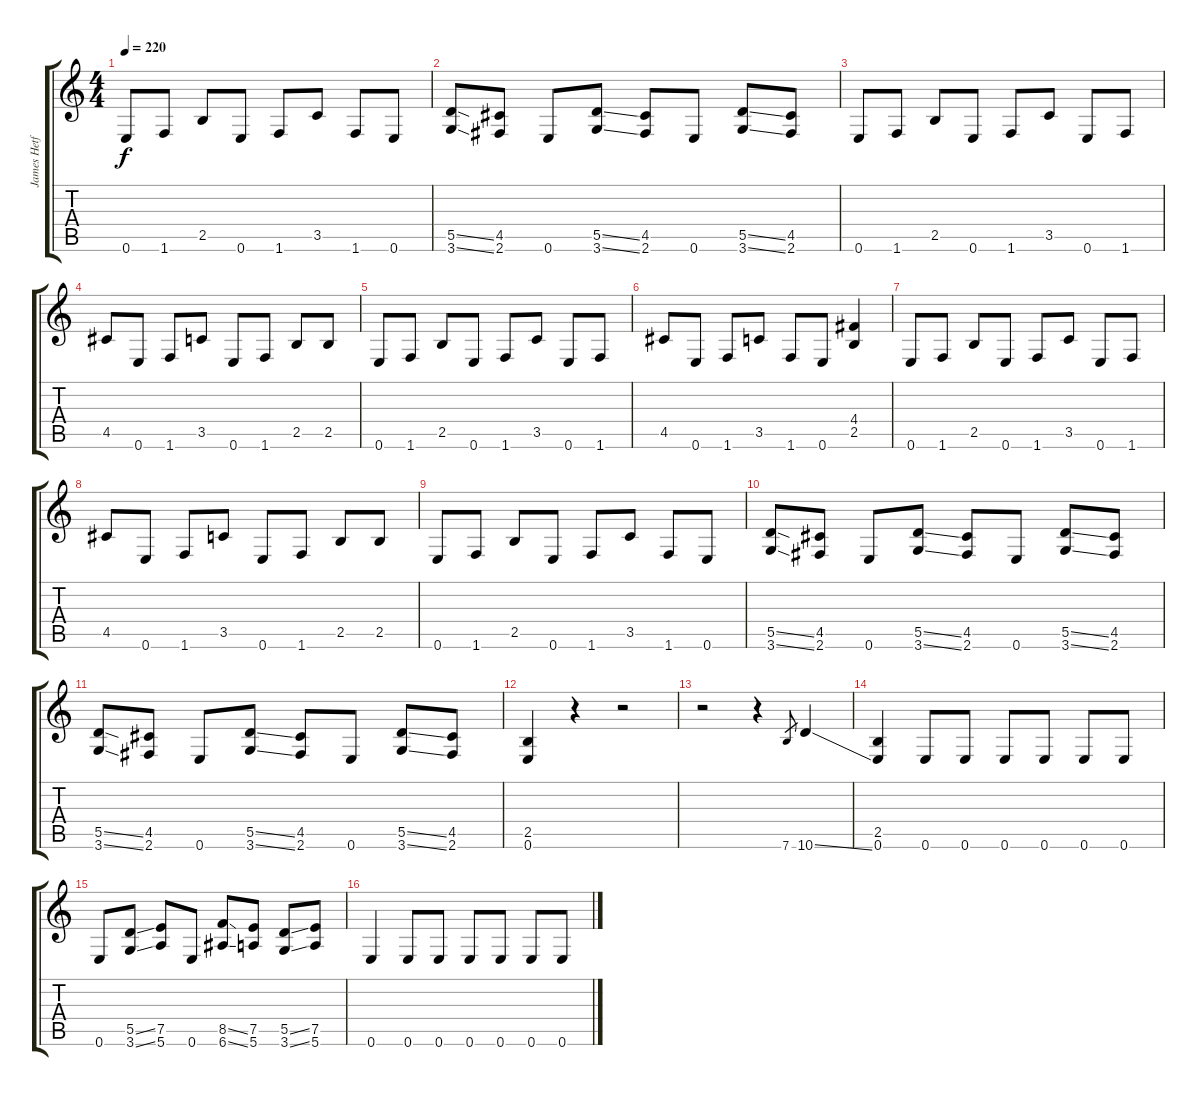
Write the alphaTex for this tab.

\track ("James Hetfield Distortion" "James Hetf") {instrument distortionguitar}
\staff {score tabs}
\tuning (E4 B3 G3 D3 A2 E2) {hide}
\ts (4 4)
\tempo 220
\clef g2
\ks c
0.6.8{dy f} 1.6.8 2.5.8 0.6.8 1.6.8 3.5.8 1.6.8 0.6.8 |
(5.5{ss} 3.6{ss}).8 (4.5 2.6).8 0.6.8 (5.5{ss} 3.6{ss}).8 (4.5 2.6).8 0.6.8 (5.5{ss} 3.6{ss}).8 (4.5 2.6).8 |
0.6.8 1.6.8 2.5.8 0.6.8 1.6.8 3.5.8 0.6.8 1.6.8 |
4.5.8 0.6.8 1.6.8 3.5.8 0.6.8 1.6.8 2.5.8 2.5.8 |
0.6.8 1.6.8 2.5.8 0.6.8 1.6.8 3.5.8 0.6.8 1.6.8 |
4.5.8 0.6.8 1.6.8 3.5.8 1.6.8 0.6.8 (4.4 2.5).4 |
0.6.8 1.6.8 2.5.8 0.6.8 1.6.8 3.5.8 0.6.8 1.6.8 |
4.5.8 0.6.8 1.6.8 3.5.8 0.6.8 1.6.8 2.5.8 2.5.8 |
0.6.8 1.6.8 2.5.8 0.6.8 1.6.8 3.5.8 1.6.8 0.6.8 |
(5.5{ss} 3.6{ss}).8 (4.5 2.6).8 0.6.8 (5.5{ss} 3.6{ss}).8 (4.5 2.6).8 0.6.8 (5.5{ss} 3.6{ss}).8 (4.5 2.6).8 |
(5.5{ss} 3.6{ss}).8 (4.5 2.6).8 0.6.8 (5.5{ss} 3.6{ss}).8 (4.5 2.6).8 0.6.8 (5.5{ss} 3.6{ss}).8 (4.5 2.6).8 |
(2.5 0.6).4 r.4 r.2 |
r.2 r.4 7.6.8{gr} 10.6{ss}.4 |
(2.5 0.6).4 0.6.8 0.6.8 0.6.8 0.6.8 0.6.8 0.6.8 |
0.6.8 (5.5{ss} 3.6{ss}).8 (7.5 5.6).8 0.6.8 (8.5{ss} 6.6{ss}).8 (7.5 5.6).8 (5.5{ss} 3.6{ss}).8 (7.5 5.6).8 |
0.6.4 0.6.8 0.6.8 0.6.8 0.6.8 0.6.8 0.6.8
